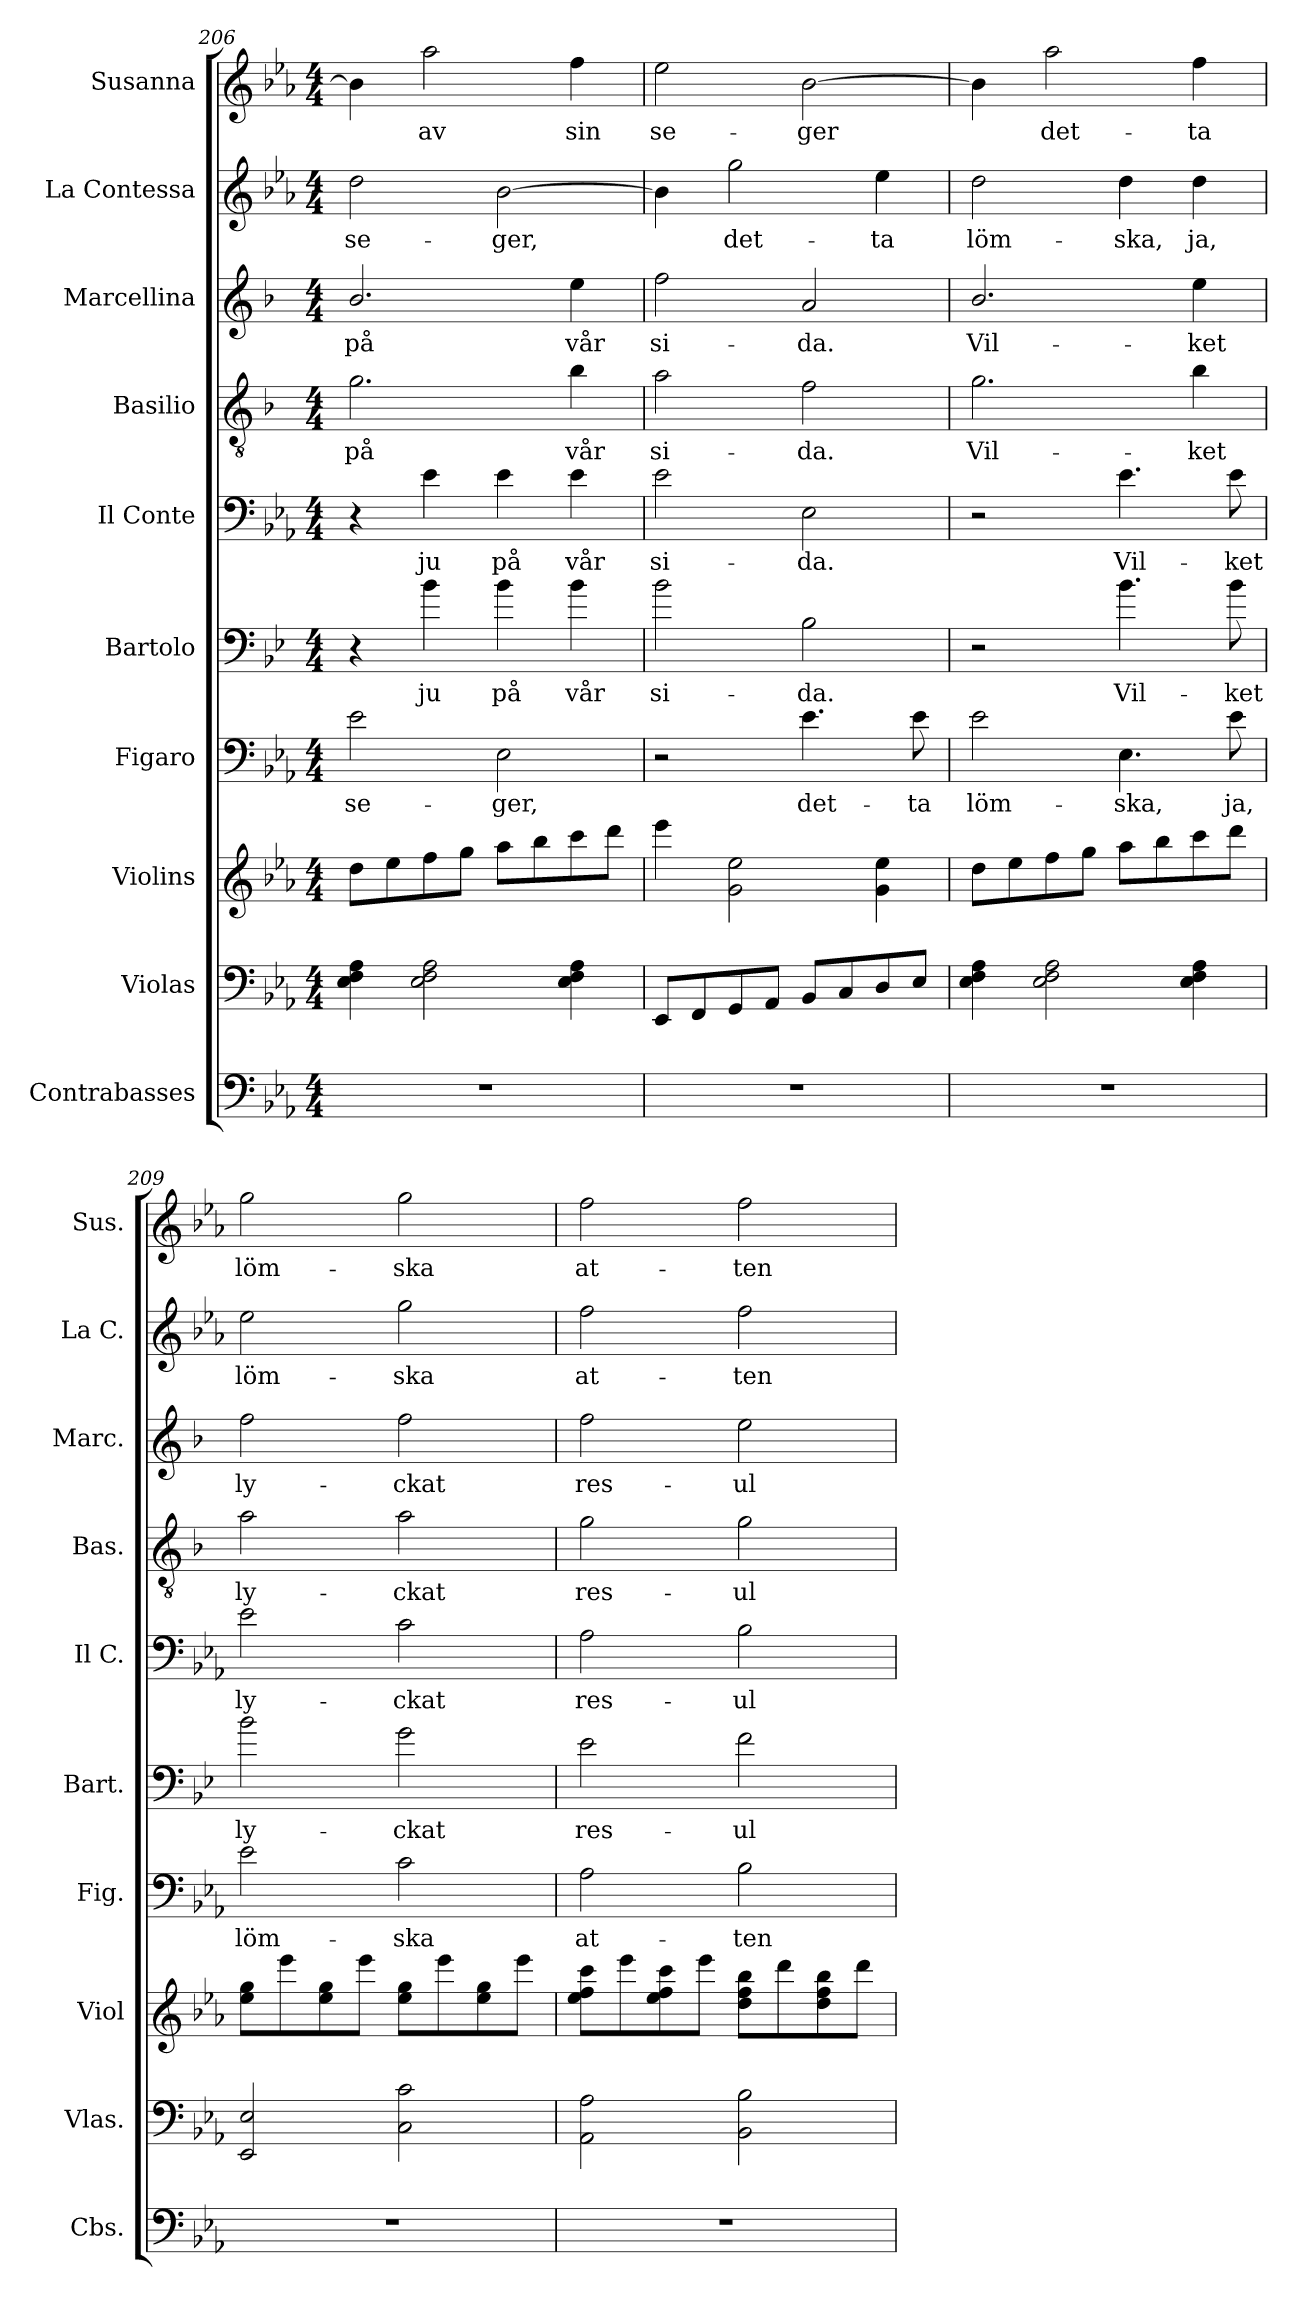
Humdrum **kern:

**kern	**kern	**kern	**kern	**text	**kern	**text	**kern	**text	**kern	**text	**kern	**text	**kern	**text	**kern	**text
*part10	*part9	*part8	*part7	*part7	*part6	*part6	*part5	*part5	*part4	*part4	*part3	*part3	*part2	*part2	*part1	*part1
*staff10	*staff9	*staff8	*staff7	*staff7	*staff6	*staff6	*staff5	*staff5	*staff4	*staff4	*staff3	*staff3	*staff2	*staff2	*staff1	*staff1
*I"Contrabasses	*I"Violas	*I"Violins	*I"Figaro	*	*I"Bartolo	*	*I"Il Conte	*	*I"Basilio	*	*I"Marcellina	*	*I"La Contessa	*	*I"Susanna	*
*I'Cbs.	*I'Vlas.	*I'Viol	*I'Fig.	*	*I'Bart.	*	*I'Il C.	*	*I'Bas.	*	*I'Marc.	*	*I'La C.	*	*I'Sus.	*
*clefF4	*clefF4	*clefG2	*clefF4	*	*clefF4	*	*clefF4	*	*clefGv2	*	*clefG2	*	*clefG2	*	*clefG2	*
*ITrd7c12	*	*	*	*	*ITrd4c7	*	*	*	*ITrd1c2	*	*ITrd1c2	*	*	*	*	*
*k[b-e-a-]	*k[b-e-a-]	*k[b-e-a-]	*k[b-e-a-]	*	*k[b-e-a-]	*	*k[b-e-a-]	*	*k[b-e-a-]	*	*k[b-e-a-]	*	*k[b-e-a-]	*	*k[b-e-a-]	*
*M4/4	*M4/4	*M4/4	*M4/4	*	*M4/4	*	*M4/4	*	*M4/4	*	*M4/4	*	*M4/4	*	*M4/4	*
=206	=206	=206	=206	=206	=206	=206	=206	=206	=206	=206	=206	=206	=206	=206	=206	=206
!	!	!	!	!LO:LY:b	!	!	!	!	!	!LO:LY:b	!	!LO:LY:b	!	!LO:LY:b	!	!
1r	4E-\ 4F\ 4A-\	8dd\L	2e-\	se-	4r	.	4r	.	2.f\	på	2.a-/	på	2dd\	se-	4b-\]	.
.	.	8ee-\	.	.	.	.	.	.	.	.	.	.	.	.	.	.
!	!	!	!	!	!	!LO:LY:b	!	!LO:LY:b	!	!	!	!	!	!	!	!LO:LY:b
.	2E-\ 2F\ 2A-\	8ff\	.	.	4e-\	ju	4e-\	ju	.	.	.	.	.	.	2aa-\	av
.	.	8gg\J	.	.	.	.	.	.	.	.	.	.	.	.	.	.
!	!	!	!	!LO:LY:b	!	!LO:LY:b	!	!LO:LY:b	!	!	!	!	!	!LO:LY:b	!	!
.	.	8aa-\L	2E-\	-ger,	4e-\	på	4e-\	på	.	.	.	.	[2b-\	-ger,	.	.
.	.	8bb-\	.	.	.	.	.	.	.	.	.	.	.	.	.	.
!	!	!	!	!	!	!LO:LY:b	!	!LO:LY:b	!	!LO:LY:b	!	!LO:LY:b	!	!	!	!LO:LY:b
.	4E-\ 4F\ 4A-\	8ccc\	.	.	4e-\	vår	4e-\	vår	4a-\	vår	4dd\	vår	.	.	4ff\	sin
.	.	8ddd\J	.	.	.	.	.	.	.	.	.	.	.	.	.	.
=207	=207	=207	=207	=207	=207	=207	=207	=207	=207	=207	=207	=207	=207	=207	=207	=207
!	!	!	!	!	!	!LO:LY:b	!	!LO:LY:b	!	!LO:LY:b	!	!LO:LY:b	!	!	!	!LO:LY:b
1r	8EE-/L	4eee-\	2r	.	2e-\	si-	2e-\	si-	2g\	si-	2ee-\	si-	4b-\]	.	2ee-\	se-
.	8FF/	.	.	.	.	.	.	.	.	.	.	.	.	.	.	.
!	!	!	!	!	!	!	!	!	!	!	!	!	!	!LO:LY:b	!	!
.	8GG/	2g\ 2ee-\	.	.	.	.	.	.	.	.	.	.	2gg\	det-	.	.
.	8AA-/J	.	.	.	.	.	.	.	.	.	.	.	.	.	.	.
!	!	!	!	!LO:LY:b	!	!LO:LY:b	!	!LO:LY:b	!	!LO:LY:b	!	!LO:LY:b	!	!	!	!LO:LY:b
.	8BB-/L	.	4.e-\	det-	2E-\	-da.	2E-\	-da.	2e-\	-da.	2g/	-da.	.	.	[2b-\	-ger
.	8C/	.	.	.	.	.	.	.	.	.	.	.	.	.	.	.
!	!	!	!	!	!	!	!	!	!	!	!	!	!	!LO:LY:b	!	!
.	8D/	4g\ 4ee-\	.	.	.	.	.	.	.	.	.	.	4ee-\	-ta	.	.
!	!	!	!	!LO:LY:b	!	!	!	!	!	!	!	!	!	!	!	!
.	8E-/J	.	8e-\	-ta	.	.	.	.	.	.	.	.	.	.	.	.
=208	=208	=208	=208	=208	=208	=208	=208	=208	=208	=208	=208	=208	=208	=208	=208	=208
!	!	!	!	!LO:LY:b	!	!	!	!	!	!LO:LY:b	!	!LO:LY:b	!	!LO:LY:b	!	!
1r	4E-\ 4F\ 4A-\	8dd\L	2e-\	löm-	2r	.	2r	.	2.f\	Vil-	2.a-/	Vil-	2dd\	löm-	4b-\]	.
.	.	8ee-\	.	.	.	.	.	.	.	.	.	.	.	.	.	.
!	!	!	!	!	!	!	!	!	!	!	!	!	!	!	!	!LO:LY:b
.	2E-\ 2F\ 2A-\	8ff\	.	.	.	.	.	.	.	.	.	.	.	.	2aa-\	det-
.	.	8gg\J	.	.	.	.	.	.	.	.	.	.	.	.	.	.
!	!	!	!	!LO:LY:b	!	!LO:LY:b	!	!LO:LY:b	!	!	!	!	!	!LO:LY:b	!	!
.	.	8aa-\L	4.E-\	-ska,	4.e-\	Vil-	4.e-\	Vil-	.	.	.	.	4dd\	-ska,	.	.
.	.	8bb-\	.	.	.	.	.	.	.	.	.	.	.	.	.	.
!	!	!	!	!	!	!	!	!	!	!LO:LY:b	!	!LO:LY:b	!	!LO:LY:b	!	!LO:LY:b
.	4E-\ 4F\ 4A-\	8ccc\	.	.	.	.	.	.	4a-\	-ket	4dd\	-ket	4dd\	ja,	4ff\	-ta
!	!	!	!	!LO:LY:b	!	!LO:LY:b	!	!LO:LY:b	!	!	!	!	!	!	!	!
.	.	8ddd\J	8e-\	ja,	8e-\	-ket	8e-\	-ket	.	.	.	.	.	.	.	.
!!LO:PB:g=z
=209	=209	=209	=209	=209	=209	=209	=209	=209	=209	=209	=209	=209	=209	=209	=209	=209
!	!	!	!	!LO:LY:b	!	!LO:LY:b	!	!LO:LY:b	!	!LO:LY:b	!	!LO:LY:b	!	!LO:LY:b	!	!LO:LY:b
1r	2EE-/ 2E-/	8ee-\ 8gg\L	2e-\	löm-	2e-\	ly-	2e-\	ly-	2g\	ly-	2ee-\	ly-	2ee-\	löm-	2gg\	löm-
.	.	8eee-\	.	.	.	.	.	.	.	.	.	.	.	.	.	.
.	.	8ee-\ 8gg\	.	.	.	.	.	.	.	.	.	.	.	.	.	.
.	.	8eee-\J	.	.	.	.	.	.	.	.	.	.	.	.	.	.
!	!	!	!	!LO:LY:b	!	!LO:LY:b	!	!LO:LY:b	!	!LO:LY:b	!	!LO:LY:b	!	!LO:LY:b	!	!LO:LY:b
.	2C\ 2c\	8ee-\ 8gg\L	2c\	-ska	2c\	-ckat	2c\	-ckat	2g\	-ckat	2ee-\	-ckat	2gg\	-ska	2gg\	-ska
.	.	8eee-\	.	.	.	.	.	.	.	.	.	.	.	.	.	.
.	.	8ee-\ 8gg\	.	.	.	.	.	.	.	.	.	.	.	.	.	.
.	.	8eee-\J	.	.	.	.	.	.	.	.	.	.	.	.	.	.
=210	=210	=210	=210	=210	=210	=210	=210	=210	=210	=210	=210	=210	=210	=210	=210	=210
!	!	!	!	!LO:LY:b	!	!LO:LY:b	!	!LO:LY:b	!	!LO:LY:b	!	!LO:LY:b	!	!LO:LY:b	!	!LO:LY:b
1r	2AA-\ 2A-\	8ee-\ 8ff\ 8ccc\L	2A-\	at-	2A-\	res-	2A-\	res-	2f\	res-	2ee-\	res-	2ff\	at-	2ff\	at-
.	.	8eee-\	.	.	.	.	.	.	.	.	.	.	.	.	.	.
.	.	8ee-\ 8ff\ 8ccc\	.	.	.	.	.	.	.	.	.	.	.	.	.	.
.	.	8eee-\J	.	.	.	.	.	.	.	.	.	.	.	.	.	.
!	!	!	!	!LO:LY:b	!	!LO:LY:b	!	!LO:LY:b	!	!LO:LY:b	!	!LO:LY:b	!	!LO:LY:b	!	!LO:LY:b
.	2BB-\ 2B-\	8dd\ 8ff\ 8bb-\L	2B-\	-ten-	2B-\	-ul-	2B-\	-ul-	2f\	-ul-	2dd\	-ul-	2ff\	-ten-	2ff\	-ten-
.	.	8ddd\	.	.	.	.	.	.	.	.	.	.	.	.	.	.
.	.	8dd\ 8ff\ 8bb-\	.	.	.	.	.	.	.	.	.	.	.	.	.	.
.	.	8ddd\J	.	.	.	.	.	.	.	.	.	.	.	.	.	.
=	=	=	=	=	=	=	=	=	=	=	=	=	=	=	=	=
*-	*-	*-	*-	*-	*-	*-	*-	*-	*-	*-	*-	*-	*-	*-	*-	*-
